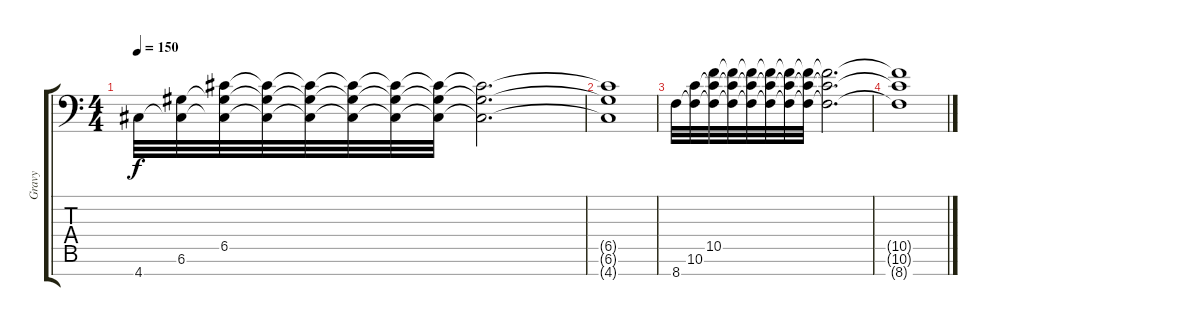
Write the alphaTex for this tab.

\track ("Gravy" "Gravy") {instrument acousticguitarsteel}
\staff {score tabs}
\tuning (D4 A3 F3 C3 G2 D2 A1) {hide}
\ts (4 4)
\tempo 150
\clef f4
\ks c
4.7.32{dy f} (6.6 4.7{t}).32 (6.5 6.6{t} 4.7{t}).32 (6.5{t} 6.6{t} 4.7{t}).32 (6.5{t} 6.6{t} 4.7{t}).32 (6.5{t} 6.6{t} 4.7{t}).32 (6.5{t} 6.6{t} 4.7{t}).32 (6.5{t} 6.6{t} 4.7{t}).32 (6.5{t} 6.6{t} 4.7{t}).2{d} |
(6.5{t} 6.6{t} 4.7{t}).1 |
8.7.32 (10.6 8.7{t}).32 (10.5 10.6{t} 8.7{t}).32 (10.5{t} 10.6{t} 8.7{t}).32 (10.5{t} 10.6{t} 8.7{t}).32 (10.5{t} 10.6{t} 8.7{t}).32 (10.5{t} 10.6{t} 8.7{t}).32 (10.5{t} 10.6{t} 8.7{t}).32 (10.5{t} 10.6{t} 8.7{t}).2{d} |
(10.5{t} 10.6{t} 8.7{t}).1
